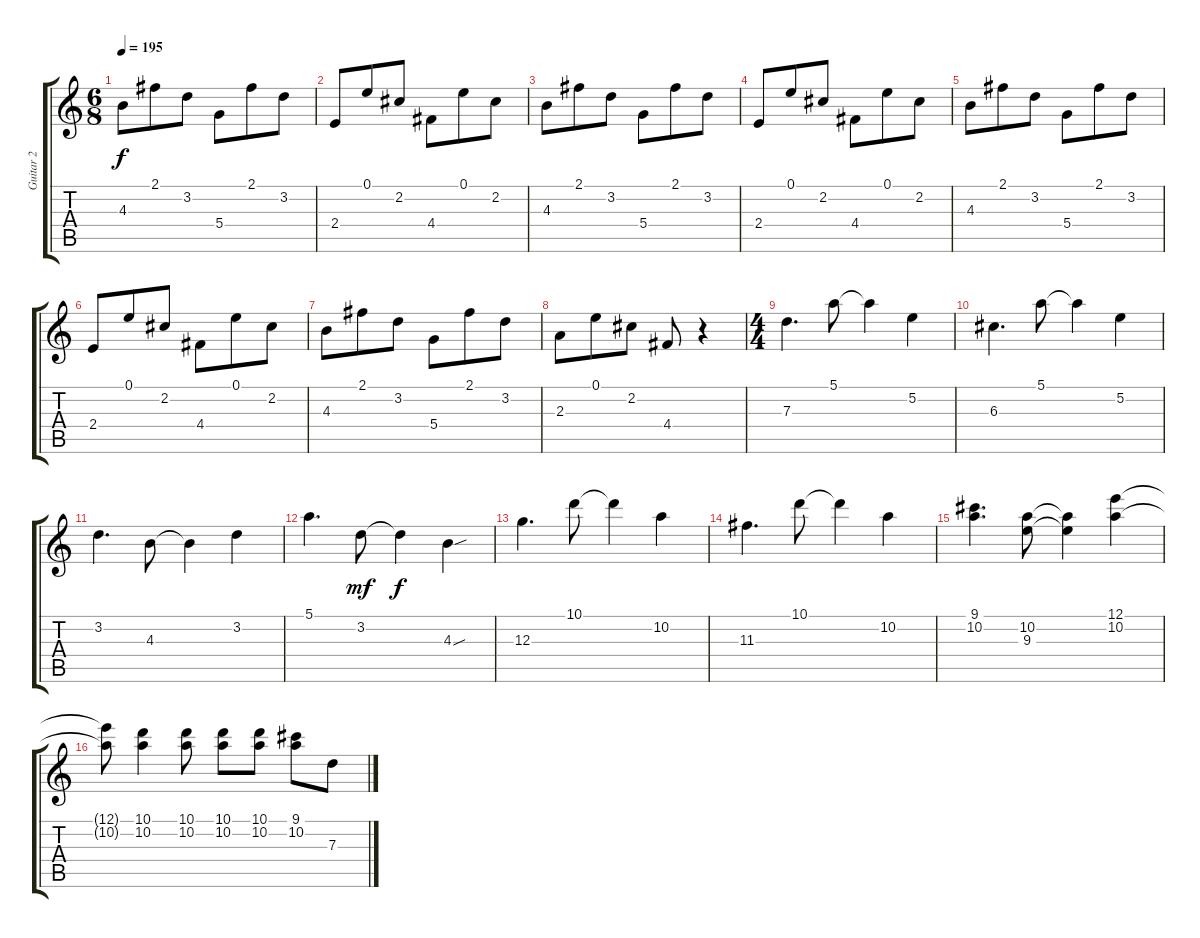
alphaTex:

\track ("Guitar 2" "Guitar 2") {instrument distortionguitar}
\staff {score tabs}
\tuning (E4 B3 G3 D3 A2 E2) {hide}
\ts (6 8)
\tempo 195
\clef g2
\ks c
4.3.8{dy f instrument acousticguitarnylon} 2.1.8 3.2.8 5.4.8 2.1.8 3.2.8 |
2.4.8 0.1.8 2.2.8 4.4.8 0.1.8 2.2.8 |
4.3.8 2.1.8 3.2.8 5.4.8 2.1.8 3.2.8 |
2.4.8 0.1.8 2.2.8 4.4.8 0.1.8 2.2.8 |
4.3.8 2.1.8 3.2.8 5.4.8 2.1.8 3.2.8 |
2.4.8 0.1.8 2.2.8 4.4.8 0.1.8 2.2.8 |
4.3.8 2.1.8 3.2.8 5.4.8 2.1.8 3.2.8 |
2.3.8 0.1.8 2.2.8 4.4.8 r.4 |
\ts (4 4)
7.3.4{d instrument distortionguitar} 5.1.8 5.1{t}.4 5.2.4 |
6.3.4{d} 5.1.8 5.1{t}.4 5.2.4 |
3.2.4{d} 4.3.8 4.3{t}.4 3.2.4 |
5.1.4{d} 3.2.8{dy mf} 3.2{t}.4{dy f} 4.3{sou}.4 |
12.3.4{d} 10.1.8 10.1{t}.4 10.2.4 |
11.3.4{d} 10.1.8 10.1{t}.4 10.2.4 |
(9.1 10.2).4{d} (10.2 9.3).8 (10.2{t} 9.3{t}).4 (12.1 10.2).4 |
(12.1{t} 10.2{t}).8 (10.1 10.2).4 (10.1 10.2).8 (10.1 10.2).8 (10.1 10.2).8 (9.1 10.2).8 7.3.8
